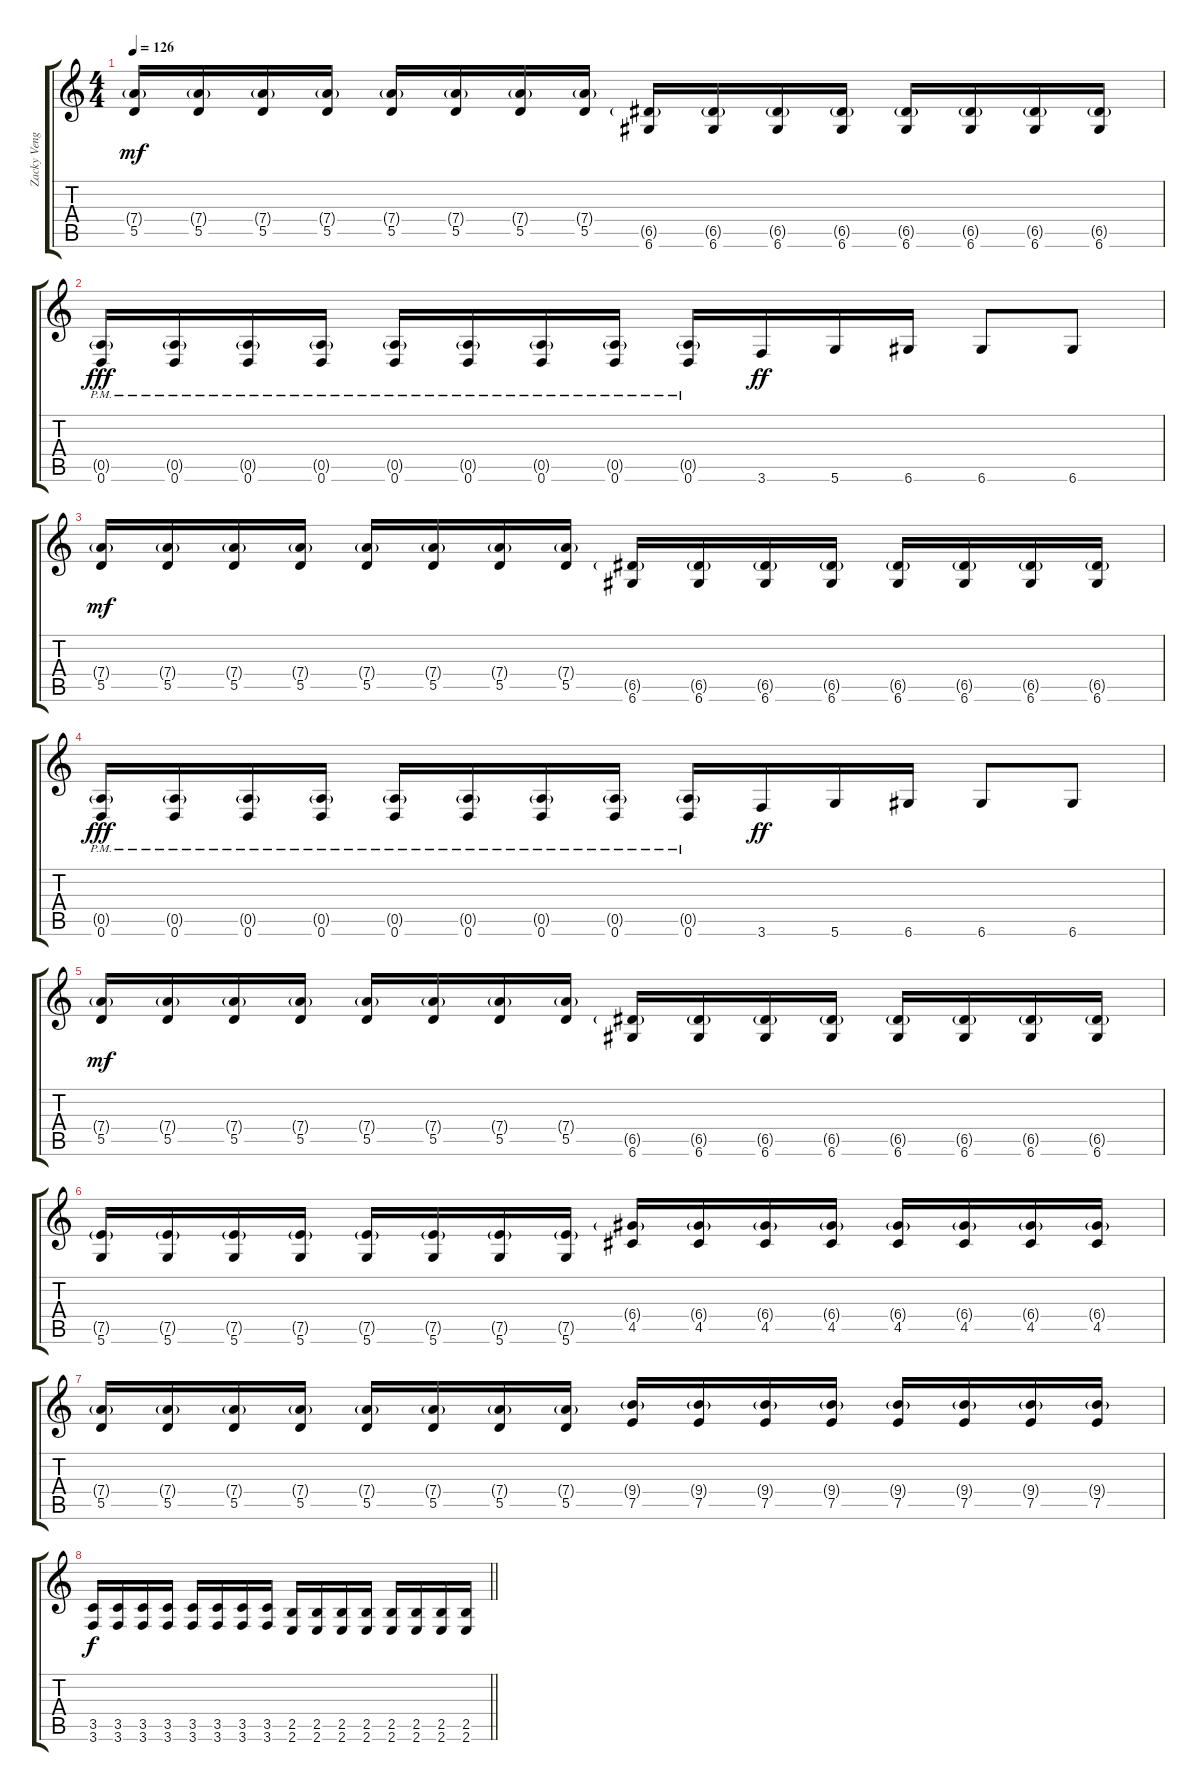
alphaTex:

\track ("Zacky Vengeance" "Zacky Veng") {instrument distortionguitar}
\staff {score tabs}
\tuning (E4 B3 G3 D3 A2 D2) {hide}
\ts (4 4)
\tempo 126
\clef g2
\ks c
(7.4{g} 5.5).16{dy mf} (7.4{g} 5.5).16 (7.4{g} 5.5).16 (7.4{g} 5.5).16 (7.4{g} 5.5).16 (7.4{g} 5.5).16 (7.4{g} 5.5).16 (7.4{g} 5.5).16 (6.5{g} 6.6).16 (6.5{g} 6.6).16 (6.5{g} 6.6).16 (6.5{g} 6.6).16 (6.5{g} 6.6).16 (6.5{g} 6.6).16 (6.5{g} 6.6).16 (6.5{g} 6.6).16 |
(0.5{g pm} 0.6{pm}).16{dy fff} (0.5{g pm} 0.6{pm}).16 (0.5{g pm} 0.6{pm}).16 (0.5{g pm} 0.6{pm}).16 (0.5{g pm} 0.6{pm}).16 (0.5{g pm} 0.6{pm}).16 (0.5{g pm} 0.6{pm}).16 (0.5{g pm} 0.6{pm}).16 (0.5{g pm} 0.6{pm}).16 3.6.16{dy ff} 5.6.16 6.6.16 6.6.8 6.6.8 |
(7.4{g} 5.5).16{dy mf} (7.4{g} 5.5).16 (7.4{g} 5.5).16 (7.4{g} 5.5).16 (7.4{g} 5.5).16 (7.4{g} 5.5).16 (7.4{g} 5.5).16 (7.4{g} 5.5).16 (6.5{g} 6.6).16 (6.5{g} 6.6).16 (6.5{g} 6.6).16 (6.5{g} 6.6).16 (6.5{g} 6.6).16 (6.5{g} 6.6).16 (6.5{g} 6.6).16 (6.5{g} 6.6).16 |
(0.5{g pm} 0.6{pm}).16{dy fff} (0.5{g pm} 0.6{pm}).16 (0.5{g pm} 0.6{pm}).16 (0.5{g pm} 0.6{pm}).16 (0.5{g pm} 0.6{pm}).16 (0.5{g pm} 0.6{pm}).16 (0.5{g pm} 0.6{pm}).16 (0.5{g pm} 0.6{pm}).16 (0.5{g pm} 0.6{pm}).16 3.6.16{dy ff} 5.6.16 6.6.16 6.6.8 6.6.8 |
(7.4{g} 5.5).16{dy mf} (7.4{g} 5.5).16 (7.4{g} 5.5).16 (7.4{g} 5.5).16 (7.4{g} 5.5).16 (7.4{g} 5.5).16 (7.4{g} 5.5).16 (7.4{g} 5.5).16 (6.5{g} 6.6).16 (6.5{g} 6.6).16 (6.5{g} 6.6).16 (6.5{g} 6.6).16 (6.5{g} 6.6).16 (6.5{g} 6.6).16 (6.5{g} 6.6).16 (6.5{g} 6.6).16 |
(7.5{g} 5.6).16 (7.5{g} 5.6).16 (7.5{g} 5.6).16 (7.5{g} 5.6).16 (7.5{g} 5.6).16 (7.5{g} 5.6).16 (7.5{g} 5.6).16 (7.5{g} 5.6).16 (6.4{g} 4.5).16 (6.4{g} 4.5).16 (6.4{g} 4.5).16 (6.4{g} 4.5).16 (6.4{g} 4.5).16 (6.4{g} 4.5).16 (6.4{g} 4.5).16 (6.4{g} 4.5).16 |
(7.4{g} 5.5).16 (7.4{g} 5.5).16 (7.4{g} 5.5).16 (7.4{g} 5.5).16 (7.4{g} 5.5).16 (7.4{g} 5.5).16 (7.4{g} 5.5).16 (7.4{g} 5.5).16 (9.4{g} 7.5).16 (9.4{g} 7.5).16 (9.4{g} 7.5).16 (9.4{g} 7.5).16 (9.4{g} 7.5).16 (9.4{g} 7.5).16 (9.4{g} 7.5).16 (9.4{g} 7.5).16 |
\barLineRight lightlight
(3.5 3.6).16{dy f} (3.5 3.6).16 (3.5 3.6).16 (3.5 3.6).16 (3.5 3.6).16 (3.5 3.6).16 (3.5 3.6).16 (3.5 3.6).16 (2.5 2.6).16 (2.5 2.6).16 (2.5 2.6).16 (2.5 2.6).16 (2.5 2.6).16 (2.5 2.6).16 (2.5 2.6).16 (2.5 2.6).16
